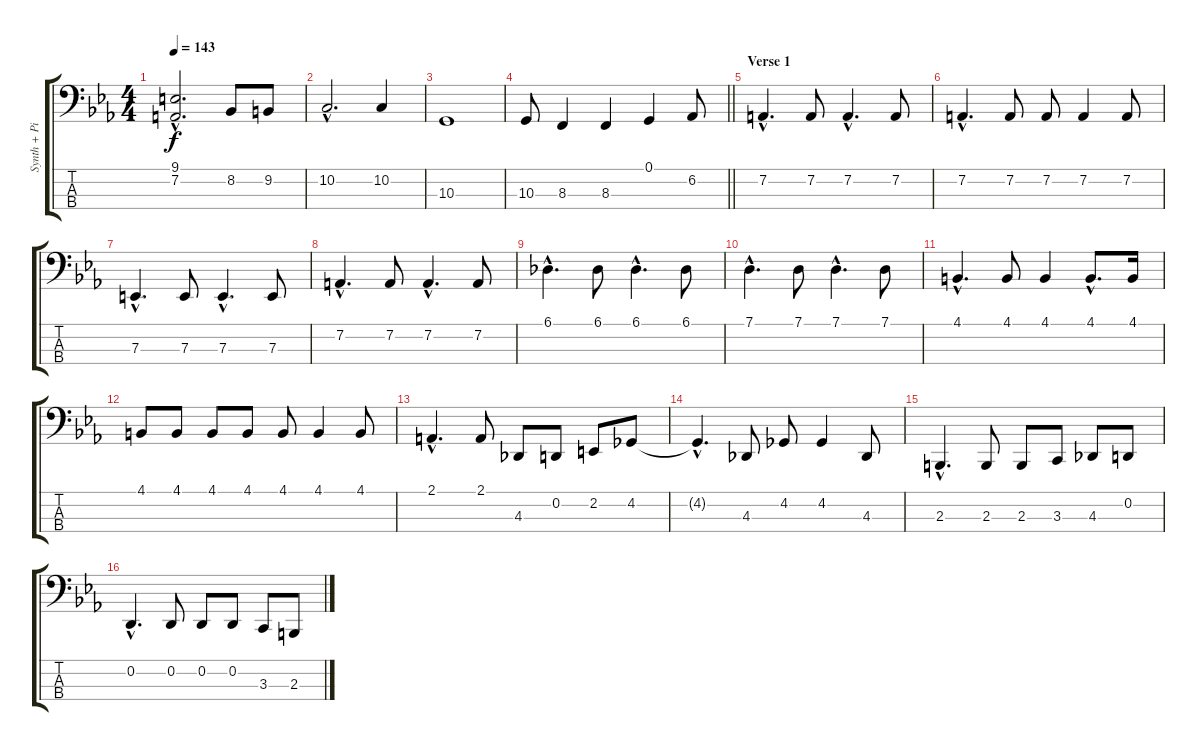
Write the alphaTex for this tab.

\track ("Synth + Piano LH - Elton John" "Synth + Pi") {instrument acousticgrandpiano}
\staff {score tabs}
\tuning (G2 D2 A1 E1) {hide}
\ts (4 4)
\tempo 143
\clef f4
\ks cminor
(9.1{hac} 7.2{hac}).2{d dy f} 8.2.8 9.2.8 |
10.2{hac}.2{d} 10.2.4 |
10.3.1 |
\barLineRight lightlight
10.3.8 8.3.4 8.3.4 0.1.4 6.2.8 |
\section ("" "Verse 1")
7.2{hac}.4{d} 7.2.8 7.2{hac}.4{d} 7.2.8 |
7.2{hac}.4{d} 7.2.8 7.2.8 7.2.4 7.2.8 |
7.3{hac}.4{d} 7.3.8 7.3{hac}.4{d} 7.3.8 |
7.2{hac}.4{d} 7.2.8 7.2{hac}.4{d} 7.2.8 |
6.1{hac}.4{d} 6.1.8 6.1{hac}.4{d} 6.1.8 |
7.1{hac}.4{d} 7.1.8 7.1{hac}.4{d} 7.1.8 |
4.1{hac}.4{d} 4.1.8 4.1.4 4.1{hac}.8{d} 4.1.16 |
4.1.8 4.1.8 4.1.8 4.1.8 4.1.8 4.1.4 4.1.8 |
2.1{hac}.4{d} 2.1.8 4.3.8 0.2.8 2.2.8 4.2.8 |
4.2{hac t}.4{d} 4.3.8 4.2.8 4.2.4 4.3.8 |
2.3{hac}.4{d} 2.3.8 2.3.8 3.3.8 4.3.8 0.2.8 |
0.2{hac}.4{d} 0.2.8 0.2.8 0.2.8 3.3.8 2.3.8
